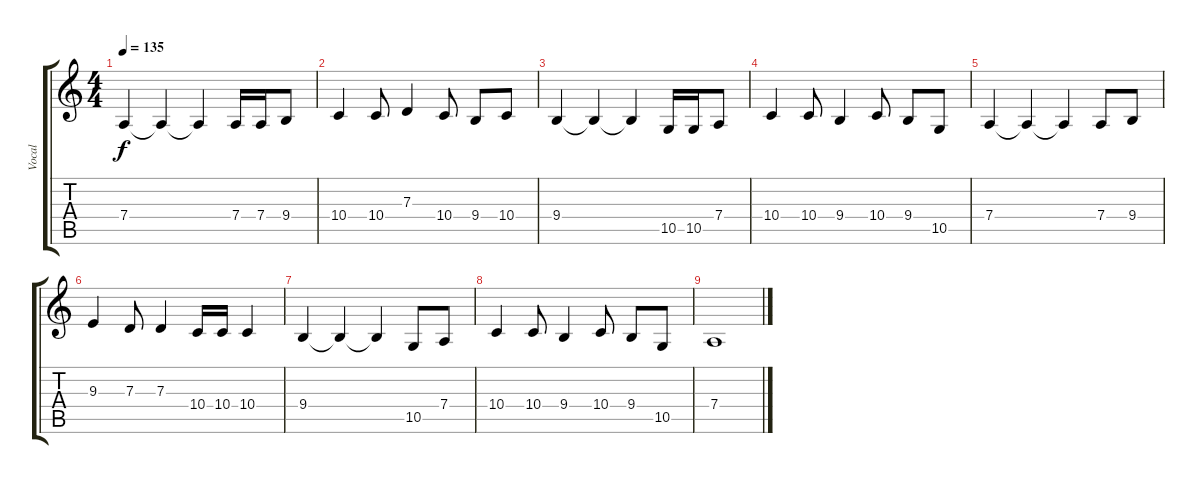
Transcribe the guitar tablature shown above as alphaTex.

\track ("Vocal" "Vocal") {instrument lead2sawtooth}
\staff {score tabs}
\tuning (E4 B3 G3 D3 A2 E2) {hide}
\ts (4 4)
\tempo 135
\clef g2
\ks c
7.4.4{dy f} 7.4{t}.4 7.4{t}.4 7.4.16 7.4.16 9.4.8 |
10.4.4 10.4.8 7.3.4 10.4.8 9.4.8 10.4.8 |
9.4.4 9.4{t}.4 9.4{t}.4 10.5.16 10.5.16 7.4.8 |
10.4.4 10.4.8 9.4.4 10.4.8 9.4.8 10.5.8 |
7.4.4 7.4{t}.4 7.4{t}.4 7.4.8 9.4.8 |
9.3.4 7.3.8 7.3.4 10.4.16 10.4.16 10.4.4 |
9.4.4 9.4{t}.4 9.4{t}.4 10.5.8 7.4.8 |
10.4.4 10.4.8 9.4.4 10.4.8 9.4.8 10.5.8 |
7.4.1
